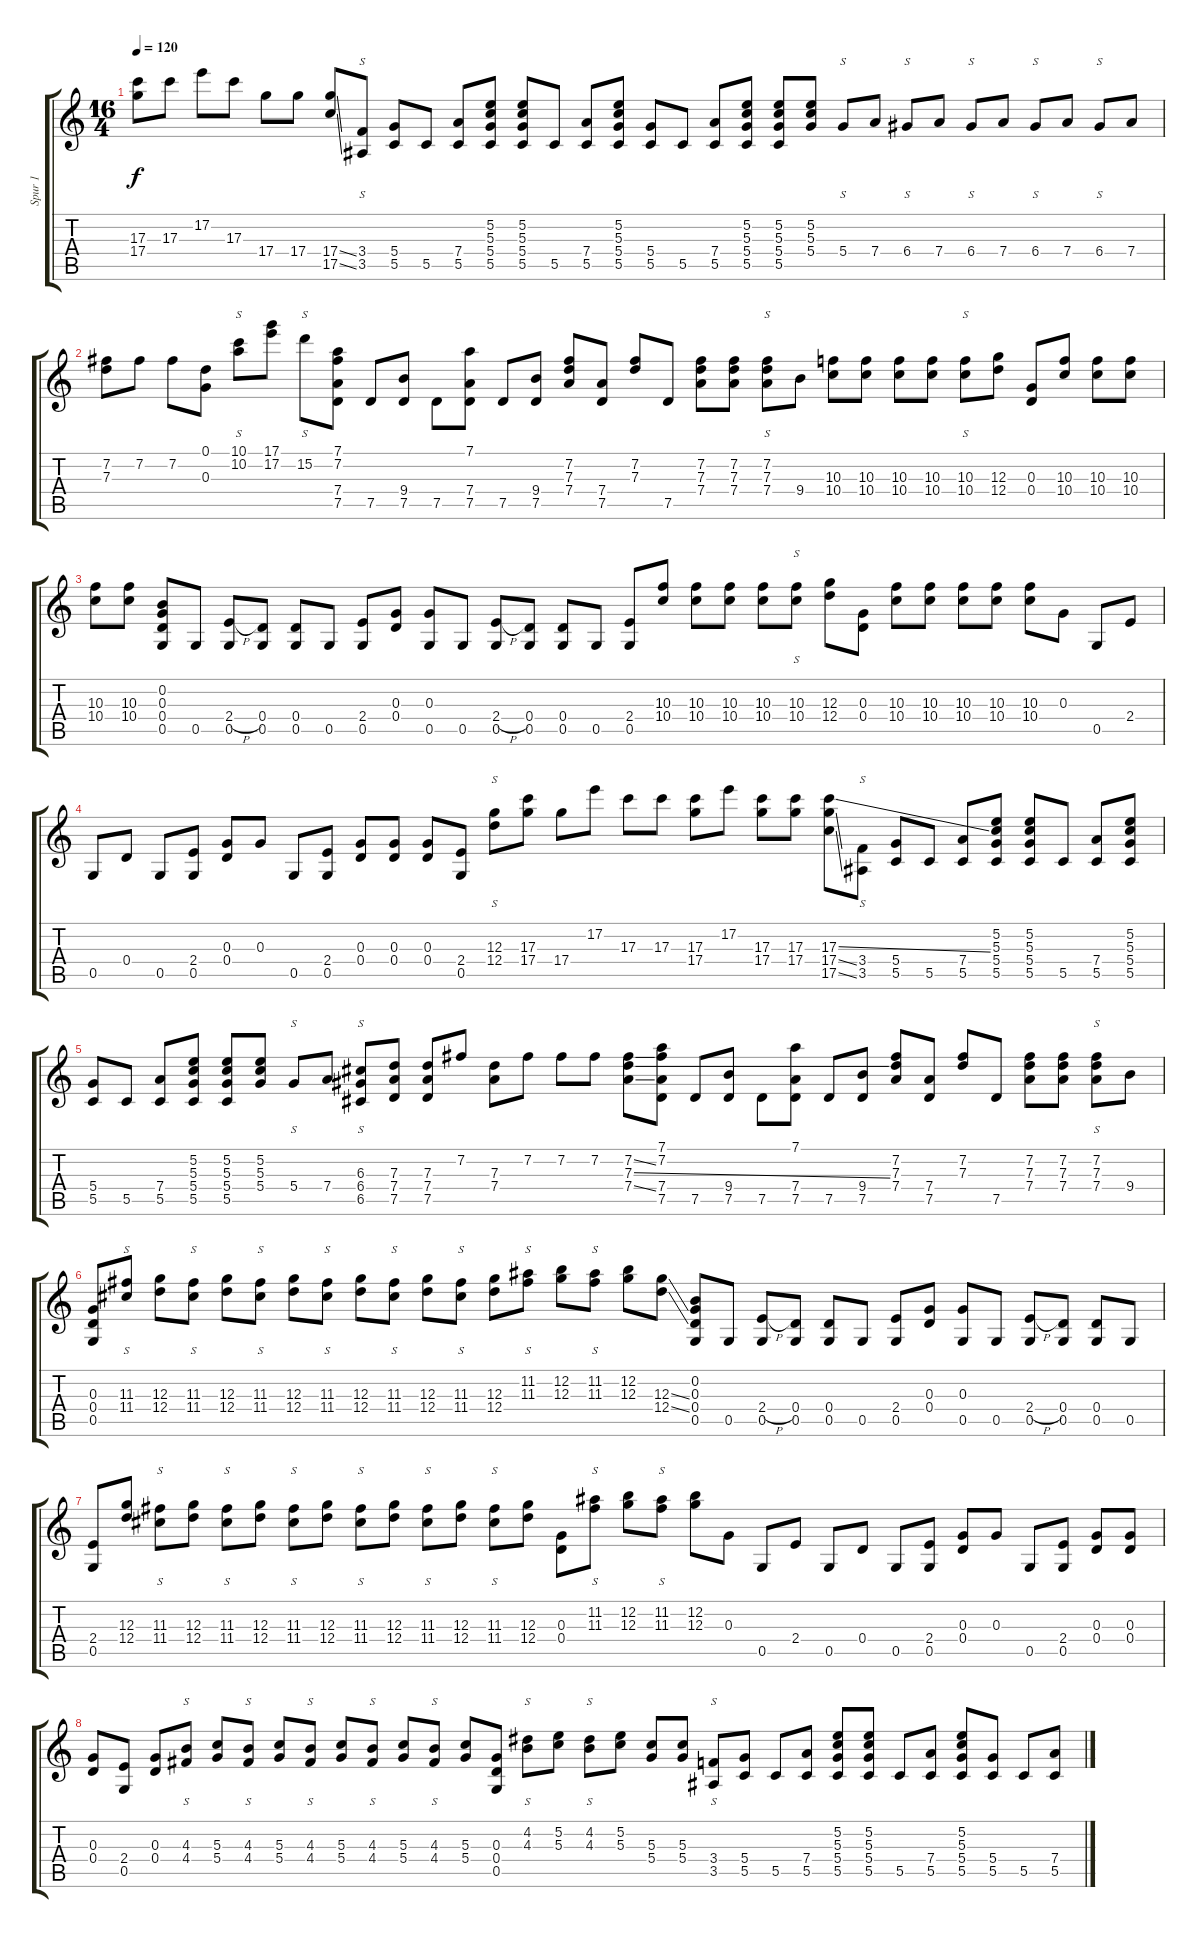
\track ("Spur 1" "Spur 1") {instrument distortionguitar}
\staff {score tabs}
\tuning (D4 B3 G3 D3 G2 D2) {hide}
\ts (16 4)
\tempo 120
\clef g2
\ks c
(17.3 17.4).8{dy f} 17.3.8 17.2.8 17.3.8 17.4.8 17.4.8 (17.4{ss} 17.5{ss}).8 (3.4 3.5).8{s} (5.4 5.5).8 5.5.8 (7.4 5.5).8 (5.2 5.3 5.4 5.5).8 (5.2 5.3 5.4 5.5).8 5.5.8 (7.4 5.5).8 (5.2 5.3 5.4 5.5).8 (5.4 5.5).8 5.5.8 (7.4 5.5).8 (5.2 5.3 5.4 5.5).8 (5.2 5.3 5.4 5.5).8 (5.2 5.3 5.4).8 5.4.8{s} 7.4.8 6.4.8{s} 7.4.8 6.4.8{s} 7.4.8 6.4.8{s} 7.4.8 6.4.8{s} 7.4.8 |
(7.2 7.3).8 7.2.8 7.2.8 (0.1 0.3).8 (10.1 10.2).8{s} (17.1 17.2).8 15.2.8{s} (7.1 7.2 7.4 7.5).8 7.5.8 (9.4 7.5).8 7.5.8 (7.1 7.4 7.5).8 7.5.8 (9.4 7.5).8 (7.2 7.3 7.4).8 (7.4 7.5).8 (7.2 7.3).8 7.5.8 (7.2 7.3 7.4).8 (7.2 7.3 7.4).8 (7.2 7.3 7.4).8{s} 9.4.8 (10.3 10.4).8 (10.3 10.4).8 (10.3 10.4).8 (10.3 10.4).8 (10.3 10.4).8{s} (12.3 12.4).8 (0.3 0.4).8 (10.3 10.4).8 (10.3 10.4).8 (10.3 10.4).8 |
(10.3 10.4).8 (10.3 10.4).8 (0.2 0.3 0.4 0.5).8 0.5.8 (2.4{h} 0.5).8 (0.4 0.5).8 (0.4 0.5).8 0.5.8 (2.4 0.5).8 (0.3 0.4).8 (0.3 0.5).8 0.5.8 (2.4{h} 0.5).8 (0.4 0.5).8 (0.4 0.5).8 0.5.8 (2.4 0.5).8 (10.3 10.4).8 (10.3 10.4).8 (10.3 10.4).8 (10.3 10.4).8 (10.3 10.4).8{s} (12.3 12.4).8 (0.3 0.4).8 (10.3 10.4).8 (10.3 10.4).8 (10.3 10.4).8 (10.3 10.4).8 (10.3 10.4).8 0.3.8 0.5.8 2.4.8 |
0.5.8 0.4.8 0.5.8 (2.4 0.5).8 (0.3 0.4).8 0.3.8 0.5.8 (2.4 0.5).8 (0.3 0.4).8 (0.3 0.4).8 (0.3 0.4).8 (2.4 0.5).8 (12.3 12.4).8{s} (17.3 17.4).8 17.4.8 17.2.8 17.3.8 17.3.8 (17.3 17.4).8 17.2.8 (17.3 17.4).8 (17.3 17.4).8 (17.3{ss} 17.4{ss} 17.5{ss}).8 (3.4 3.5).8{s} (5.4 5.5).8 5.5.8 (7.4 5.5).8 (5.2 5.3 5.4 5.5).8 (5.2 5.3 5.4 5.5).8 5.5.8 (7.4 5.5).8 (5.2 5.3 5.4 5.5).8 |
(5.4 5.5).8 5.5.8 (7.4 5.5).8 (5.2 5.3 5.4 5.5).8 (5.2 5.3 5.4 5.5).8 (5.2 5.3 5.4).8 5.4.8{s} 7.4.8 (6.3 6.4 6.5).8{s} (7.3 7.4 7.5).8 (7.3 7.4 7.5).8 7.2.8 (7.3 7.4).8 7.2.8 7.2.8 7.2.8 (7.2{ss} 7.3{ss} 7.4{ss}).8 (7.1 7.2 7.4 7.5).8 7.5.8 (9.4 7.5).8 7.5.8 (7.1 7.4 7.5).8 7.5.8 (9.4 7.5).8 (7.2 7.3 7.4).8 (7.4 7.5).8 (7.2 7.3).8 7.5.8 (7.2 7.3 7.4).8 (7.2 7.3 7.4).8 (7.2 7.3 7.4).8{s} 9.4.8 |
(0.3 0.4 0.5).8 (11.3 11.4).8{s} (12.3 12.4).8 (11.3 11.4).8{s} (12.3 12.4).8 (11.3 11.4).8{s} (12.3 12.4).8 (11.3 11.4).8{s} (12.3 12.4).8 (11.3 11.4).8{s} (12.3 12.4).8 (11.3 11.4).8{s} (12.3 12.4).8 (11.2 11.3).8{s} (12.2 12.3).8 (11.2 11.3).8{s} (12.2 12.3).8 (12.3{ss} 12.4{ss}).8 (0.2 0.3 0.4 0.5).8 0.5.8 (2.4{h} 0.5).8 (0.4 0.5).8 (0.4 0.5).8 0.5.8 (2.4 0.5).8 (0.3 0.4).8 (0.3 0.5).8 0.5.8 (2.4{h} 0.5).8 (0.4 0.5).8 (0.4 0.5).8 0.5.8 |
(2.4 0.5).8 (12.3 12.4).8 (11.3 11.4).8{s} (12.3 12.4).8 (11.3 11.4).8{s} (12.3 12.4).8 (11.3 11.4).8{s} (12.3 12.4).8 (11.3 11.4).8{s} (12.3 12.4).8 (11.3 11.4).8{s} (12.3 12.4).8 (11.3 11.4).8{s} (12.3 12.4).8 (0.3 0.4).8 (11.2 11.3).8{s} (12.2 12.3).8 (11.2 11.3).8{s} (12.2 12.3).8 0.3.8 0.5.8 2.4.8 0.5.8 0.4.8 0.5.8 (2.4 0.5).8 (0.3 0.4).8 0.3.8 0.5.8 (2.4 0.5).8 (0.3 0.4).8 (0.3 0.4).8 |
(0.3 0.4).8 (2.4 0.5).8 (0.3 0.4).8 (4.3 4.4).8{s} (5.3 5.4).8 (4.3 4.4).8{s} (5.3 5.4).8 (4.3 4.4).8{s} (5.3 5.4).8 (4.3 4.4).8{s} (5.3 5.4).8 (4.3 4.4).8{s} (5.3 5.4).8 (0.3 0.4 0.5).8 (4.2 4.3).8{s} (5.2 5.3).8 (4.2 4.3).8{s} (5.2 5.3).8 (5.3 5.4).8 (5.3 5.4).8 (3.4 3.5).8{s} (5.4 5.5).8 5.5.8 (7.4 5.5).8 (5.2 5.3 5.4 5.5).8 (5.2 5.3 5.4 5.5).8 5.5.8 (7.4 5.5).8 (5.2 5.3 5.4 5.5).8 (5.4 5.5).8 5.5.8 (7.4 5.5).8
